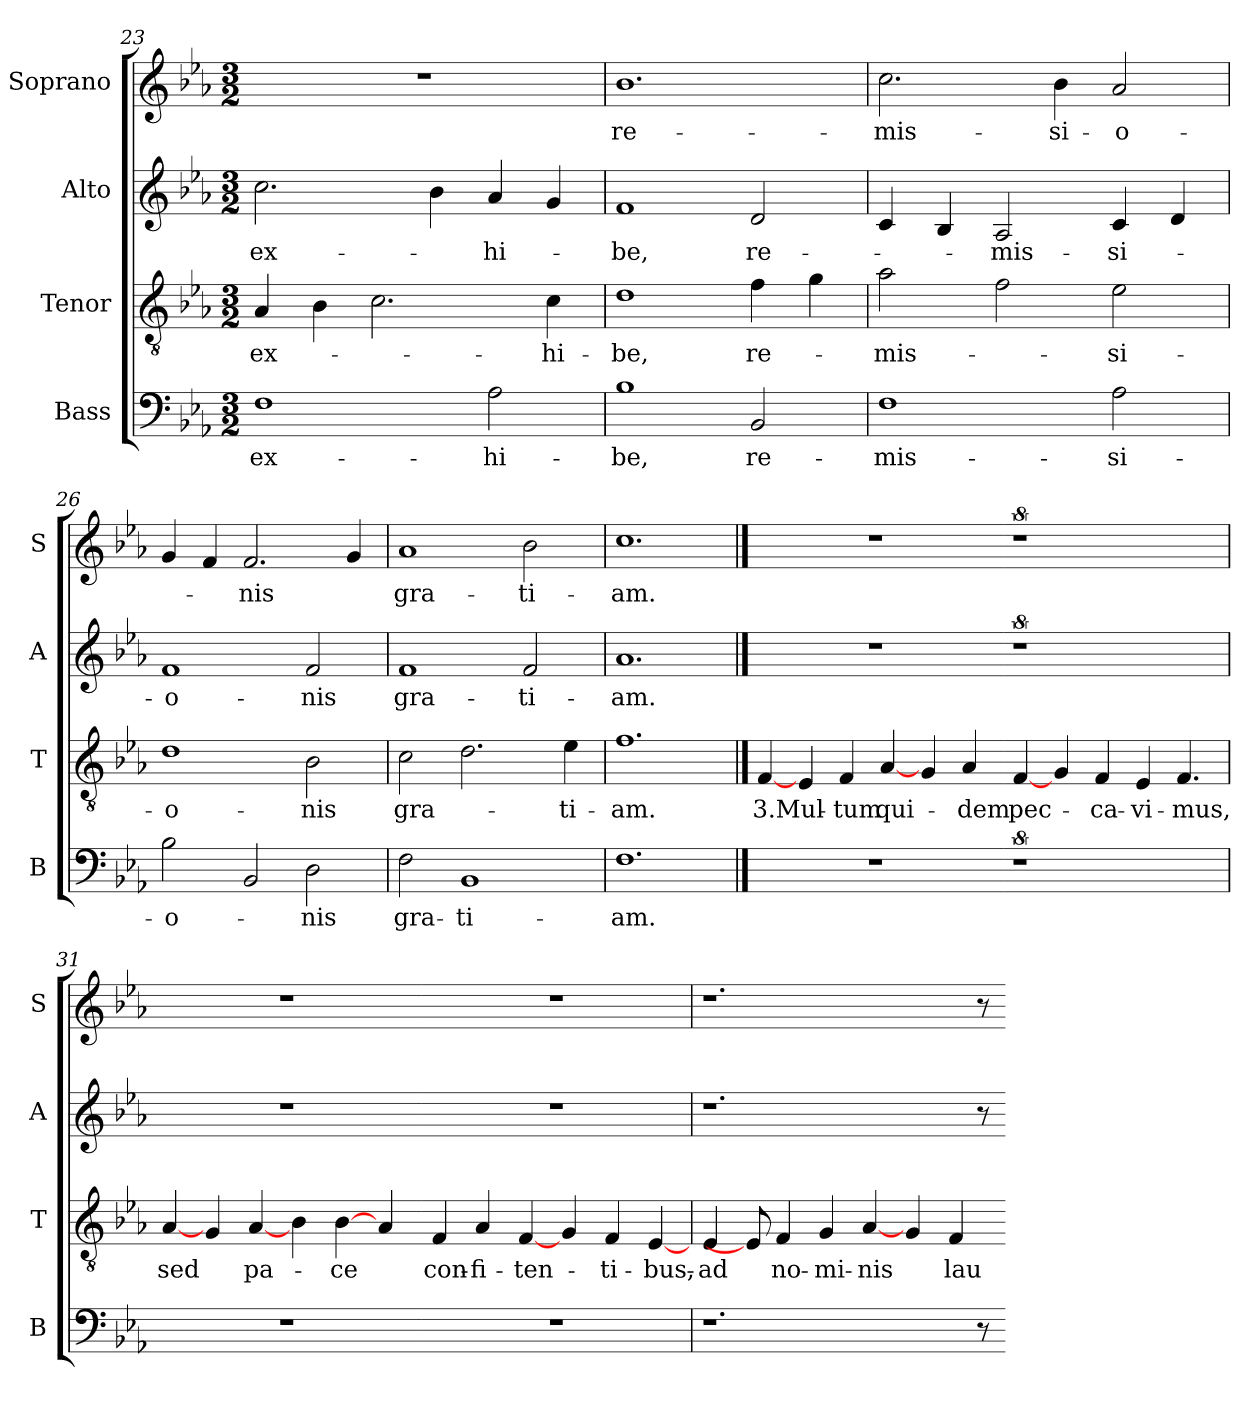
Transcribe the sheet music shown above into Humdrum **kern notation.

**kern	**text	**kern	**text	**kern	**text	**kern	**text
*part4	*part4	*part3	*part3	*part2	*part2	*part1	*part1
*staff4	*staff4	*staff3	*staff3	*staff2	*staff2	*staff1	*staff1
*I"Bass	*	*I"Tenor	*	*I"Alto	*	*I"Soprano	*
*I'B	*	*I'T	*	*I'A	*	*I'S	*
*clefF4	*	*clefGv2	*	*clefG2	*	*clefG2	*
*k[b-e-a-]	*	*k[b-e-a-]	*	*k[b-e-a-]	*	*k[b-e-a-]	*
*c:	*	*c:	*	*c:	*	*c:	*
*M3/2	*	*M3/2	*	*M3/2	*	*M3/2	*
=23	=23	=23	=23	=23	=23	=23	=23
1F	ex-	4A-/	ex-	2.cc\	ex-	1.r	.
.	.	4B-\	.	.	.	.	.
.	.	2.c\	.	.	.	.	.
.	.	.	.	4b-\	.	.	.
2A-\	-hi-	.	.	4a-/	-hi-	.	.
.	.	4c\	-hi-	4g/	.	.	.
!!LO:LB:g=z
=24	=24	=24	=24	=24	=24	=24	=24
1B-	-be,	1d	-be,	1f	-be,	1.b-	re-
2BB-/	re-	4f\	re-	2d/	re-	.	.
.	.	4g\	.	.	.	.	.
=25	=25	=25	=25	=25	=25	=25	=25
1F	-mis-	2a-\	-mis-	4c/	.	2.cc\	-mis-
.	.	.	.	4B-/	.	.	.
.	.	2f\	.	2A-/	-mis-	.	.
.	.	.	.	.	.	4b-\	-si-
2A-\	-si-	2e-\	-si-	4c/	-si-	2a-/	-o-
.	.	.	.	4d/	.	.	.
=26	=26	=26	=26	=26	=26	=26	=26
2B-\	-o-	1d	-o-	1f	-o-	4g/	.
.	.	.	.	.	.	4f/	.
2BB-/	.	.	.	.	.	2.f/	-nis
2D\	-nis	2B-\	-nis	2f/	-nis	.	.
.	.	.	.	.	.	4g/	.
=27	=27	=27	=27	=27	=27	=27	=27
2F\	gra-	2c\	gra-	1f	gra-	1a-	gra-
1BB-	-ti-	2.d\	.	.	.	.	.
.	.	.	.	2f/	-ti-	2b-\	-ti-
.	.	4e-\	-ti-	.	.	.	.
=28	=28	=28	=28	=28	=28	=28	=28
1.F	-am.	1.f	-am.	1.a-	-am.	1.cc	-am.
!!LO:LB:g=z
==29	==29	==29	==29	==29	==29	==29	==29
1.r	.	[4F	3.Mul-	1.r	.	1.r	.
.	.	4E-	.	.	.	.	.
.	.	4F	-tum	.	.	.	.
.	.	[4A-	qui-	.	.	.	.
.	.	4G	.	.	.	.	.
.	.	4A-	-dem	.	.	.	.
=30-	=30-	=30-	=30-	=30-	=30-	=30-	=30-
8%11r	.	[4F	pec-	8%11r	.	8%11r	.
.	.	4G	.	.	.	.	.
.	.	4F	-ca-	.	.	.	.
.	.	4E-	-vi-	.	.	.	.
.	.	4.F	-mus,	.	.	.	.
=31	=31	=31	=31	=31	=31	=31	=31
1.r	.	[4A-	sed	1.r	.	1.r	.
.	.	4G	.	.	.	.	.
.	.	[4A-	pa-	.	.	.	.
.	.	4B-	.	.	.	.	.
.	.	[4B-	-ce	.	.	.	.
.	.	4A-	.	.	.	.	.
=32-	=32-	=32-	=32-	=32-	=32-	=32-	=32-
1.r	.	4F	con-	1.r	.	1.r	.
.	.	4A-	-fi-	.	.	.	.
.	.	[4F	-ten-	.	.	.	.
.	.	4G	.	.	.	.	.
.	.	4F	-ti-	.	.	.	.
.	.	[4E-	-bus,-	.	.	.	.
!!LO:LB:g=z
=33	=33	=33	=33	=33	=33	=33	=33
1.r	.	4E-	-ad	1.r	.	1.r	.
.	.	8E-]	.	.	.	.	.
.	.	4F	no-	.	.	.	.
.	.	4G	-mi-	.	.	.	.
.	.	[4A-	-nis	.	.	.	.
.	.	4G	.	.	.	.	.
.	.	4F	lau-	.	.	.	.
8r	.	.	.	8r	.	8r	.
=-	=-	=-	=-	=-	=-	=-	=-
*-	*-	*-	*-	*-	*-	*-	*-
